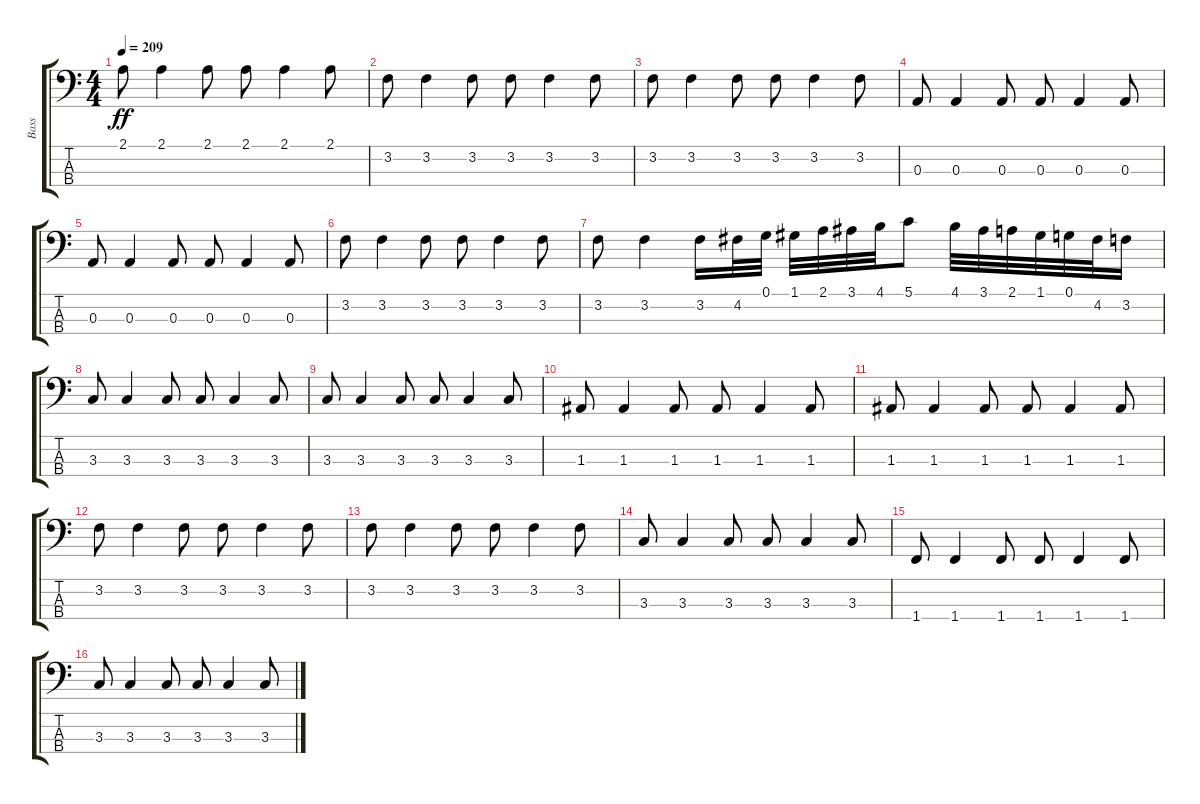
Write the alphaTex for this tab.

\track ("Bass" "Bass") {instrument electricbasspick}
\staff {score tabs}
\tuning (G2 D2 A1 E1) {hide}
\ts (4 4)
\tempo 209
\clef f4
\ks c
2.1.8{dy ff} 2.1.4 2.1.8 2.1.8 2.1.4 2.1.8 |
3.2.8 3.2.4 3.2.8 3.2.8 3.2.4 3.2.8 |
3.2.8 3.2.4 3.2.8 3.2.8 3.2.4 3.2.8 |
0.3.8 0.3.4 0.3.8 0.3.8 0.3.4 0.3.8 |
0.3.8 0.3.4 0.3.8 0.3.8 0.3.4 0.3.8 |
3.2.8 3.2.4 3.2.8 3.2.8 3.2.4 3.2.8 |
3.2.8 3.2.4 3.2.16 4.2.32 0.1.32 1.1.32 2.1.32 3.1.32 4.1.32 5.1.8 4.1.32 3.1.32 2.1.32 1.1.32 0.1.32 4.2.32 3.2.16 |
3.3.8 3.3.4 3.3.8 3.3.8 3.3.4 3.3.8 |
3.3.8 3.3.4 3.3.8 3.3.8 3.3.4 3.3.8 |
1.3.8 1.3.4 1.3.8 1.3.8 1.3.4 1.3.8 |
1.3.8 1.3.4 1.3.8 1.3.8 1.3.4 1.3.8 |
3.2.8 3.2.4 3.2.8 3.2.8 3.2.4 3.2.8 |
3.2.8 3.2.4 3.2.8 3.2.8 3.2.4 3.2.8 |
3.3.8 3.3.4 3.3.8 3.3.8 3.3.4 3.3.8 |
1.4.8 1.4.4 1.4.8 1.4.8 1.4.4 1.4.8 |
3.3.8 3.3.4 3.3.8 3.3.8 3.3.4 3.3.8
